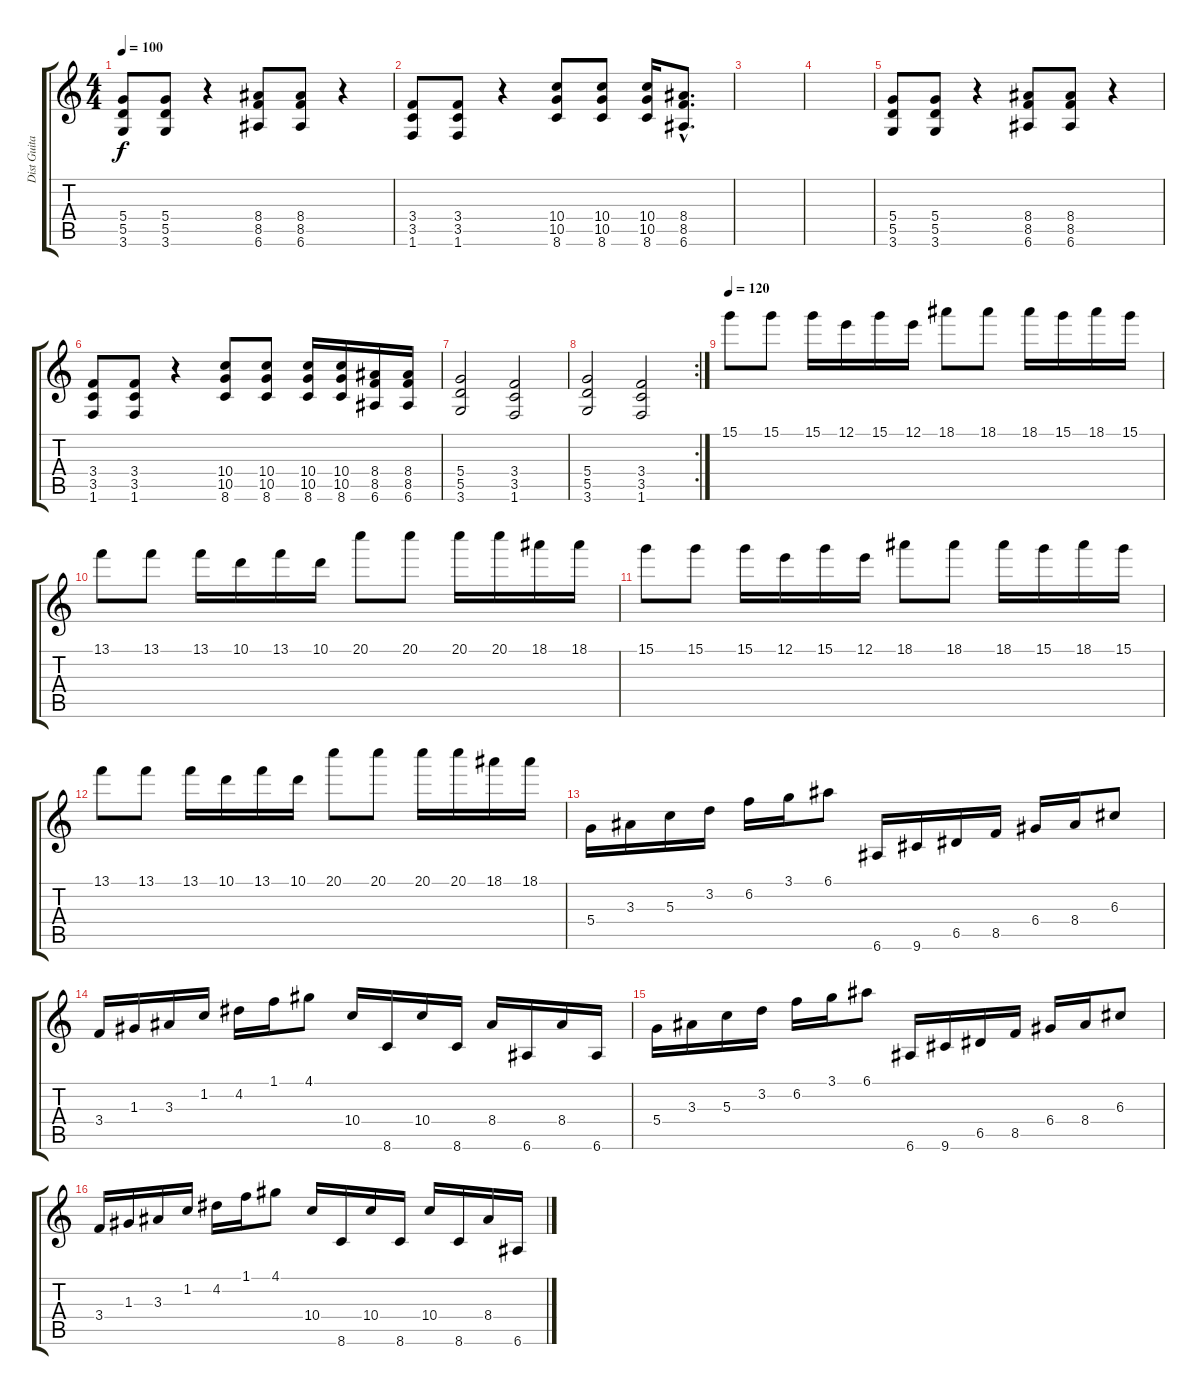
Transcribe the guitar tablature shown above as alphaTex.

\track ("Dist Guitar2" "Dist Guita") {instrument distortionguitar}
\staff {score tabs}
\tuning (E4 B3 G3 D3 A2 E2) {hide}
\ts (4 4)
\tempo 100
\clef g2
\ks c
(5.4 5.5 3.6).8{dy f} (5.4 5.5 3.6).8 r.4 (8.4 8.5 6.6).8 (8.4 8.5 6.6).8 r.4 |
(3.4 3.5 1.6).8 (3.4 3.5 1.6).8 r.4 (10.4 10.5 8.6).8 (10.4 10.5 8.6).8 (10.4 10.5 8.6).16 (8.4{hac} 8.5{hac} 6.6{hac}).8{d} |
|
|
(5.4 5.5 3.6).8 (5.4 5.5 3.6).8 r.4 (8.4 8.5 6.6).8 (8.4 8.5 6.6).8 r.4 |
(3.4 3.5 1.6).8 (3.4 3.5 1.6).8 r.4 (10.4 10.5 8.6).8 (10.4 10.5 8.6).8 (10.4 10.5 8.6).16 (10.4 10.5 8.6).16 (8.4 8.5 6.6).16 (8.4 8.5 6.6).16 |
(5.4 5.5 3.6).2 (3.4 3.5 1.6).2 |
\rc 2
(5.4 5.5 3.6).2 (3.4 3.5 1.6).2 |
\tempo 120
15.1.8 15.1.8 15.1.16 12.1.16 15.1.16 12.1.16 18.1.8 18.1.8 18.1.16 15.1.16 18.1.16 15.1.16 |
13.1.8 13.1.8 13.1.16 10.1.16 13.1.16 10.1.16 20.1.8 20.1.8 20.1.16 20.1.16 18.1.16 18.1.16 |
15.1.8 15.1.8 15.1.16 12.1.16 15.1.16 12.1.16 18.1.8 18.1.8 18.1.16 15.1.16 18.1.16 15.1.16 |
13.1.8 13.1.8 13.1.16 10.1.16 13.1.16 10.1.16 20.1.8 20.1.8 20.1.16 20.1.16 18.1.16 18.1.16 |
5.4.16 3.3.16 5.3.16 3.2.16 6.2.16 3.1.16 6.1.8 6.6.16 9.6.16 6.5.16 8.5.16 6.4.16 8.4.16 6.3.8 |
3.4.16 1.3.16 3.3.16 1.2.16 4.2.16 1.1.16 4.1.8 10.4.16 8.6.16 10.4.16 8.6.16 8.4.16 6.6.16 8.4.16 6.6.16 |
5.4.16 3.3.16 5.3.16 3.2.16 6.2.16 3.1.16 6.1.8 6.6.16 9.6.16 6.5.16 8.5.16 6.4.16 8.4.16 6.3.8 |
3.4.16 1.3.16 3.3.16 1.2.16 4.2.16 1.1.16 4.1.8 10.4.16 8.6.16 10.4.16 8.6.16 10.4.16 8.6.16 8.4.16 6.6.16
